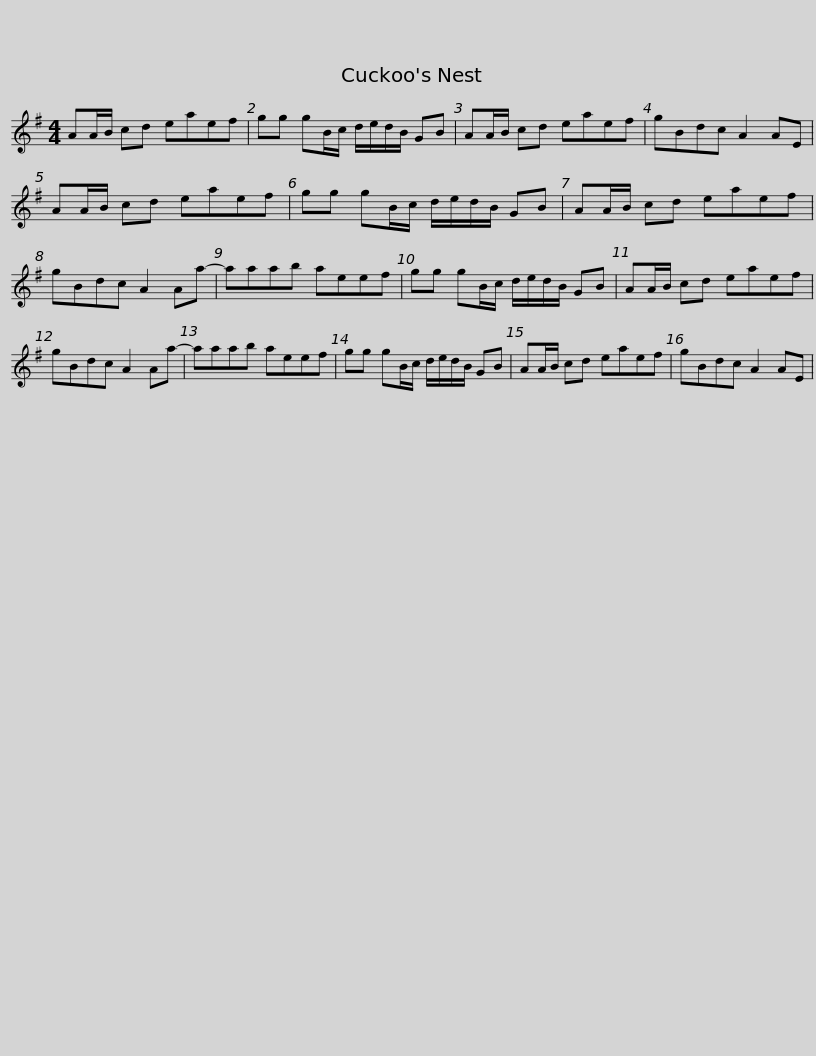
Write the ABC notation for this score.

X:1
L:1/8
M:4/4
I:linebreak $
K:G
V:1 treble
V:1
 AA/B/ cd eaef | gg gB/c/ d/e/d/B/ GB | AA/B/ cd eaef | gBdc A2 AE | AA/B/ cd eaef |$ %5
 gg gB/c/ d/e/d/B/ GB | AA/B/ cd eaef | gBdc A2 Aa- | aaab aeef | gg gB/c/ d/e/d/B/ GB |$ %10
 AA/B/ cd eaef | gBdc A2 Aa- | aaab aeef | gg gB/c/ d/e/d/B/ GB | AA/B/ cd eaef |$ %15
 gBdc A2 AE | %16
